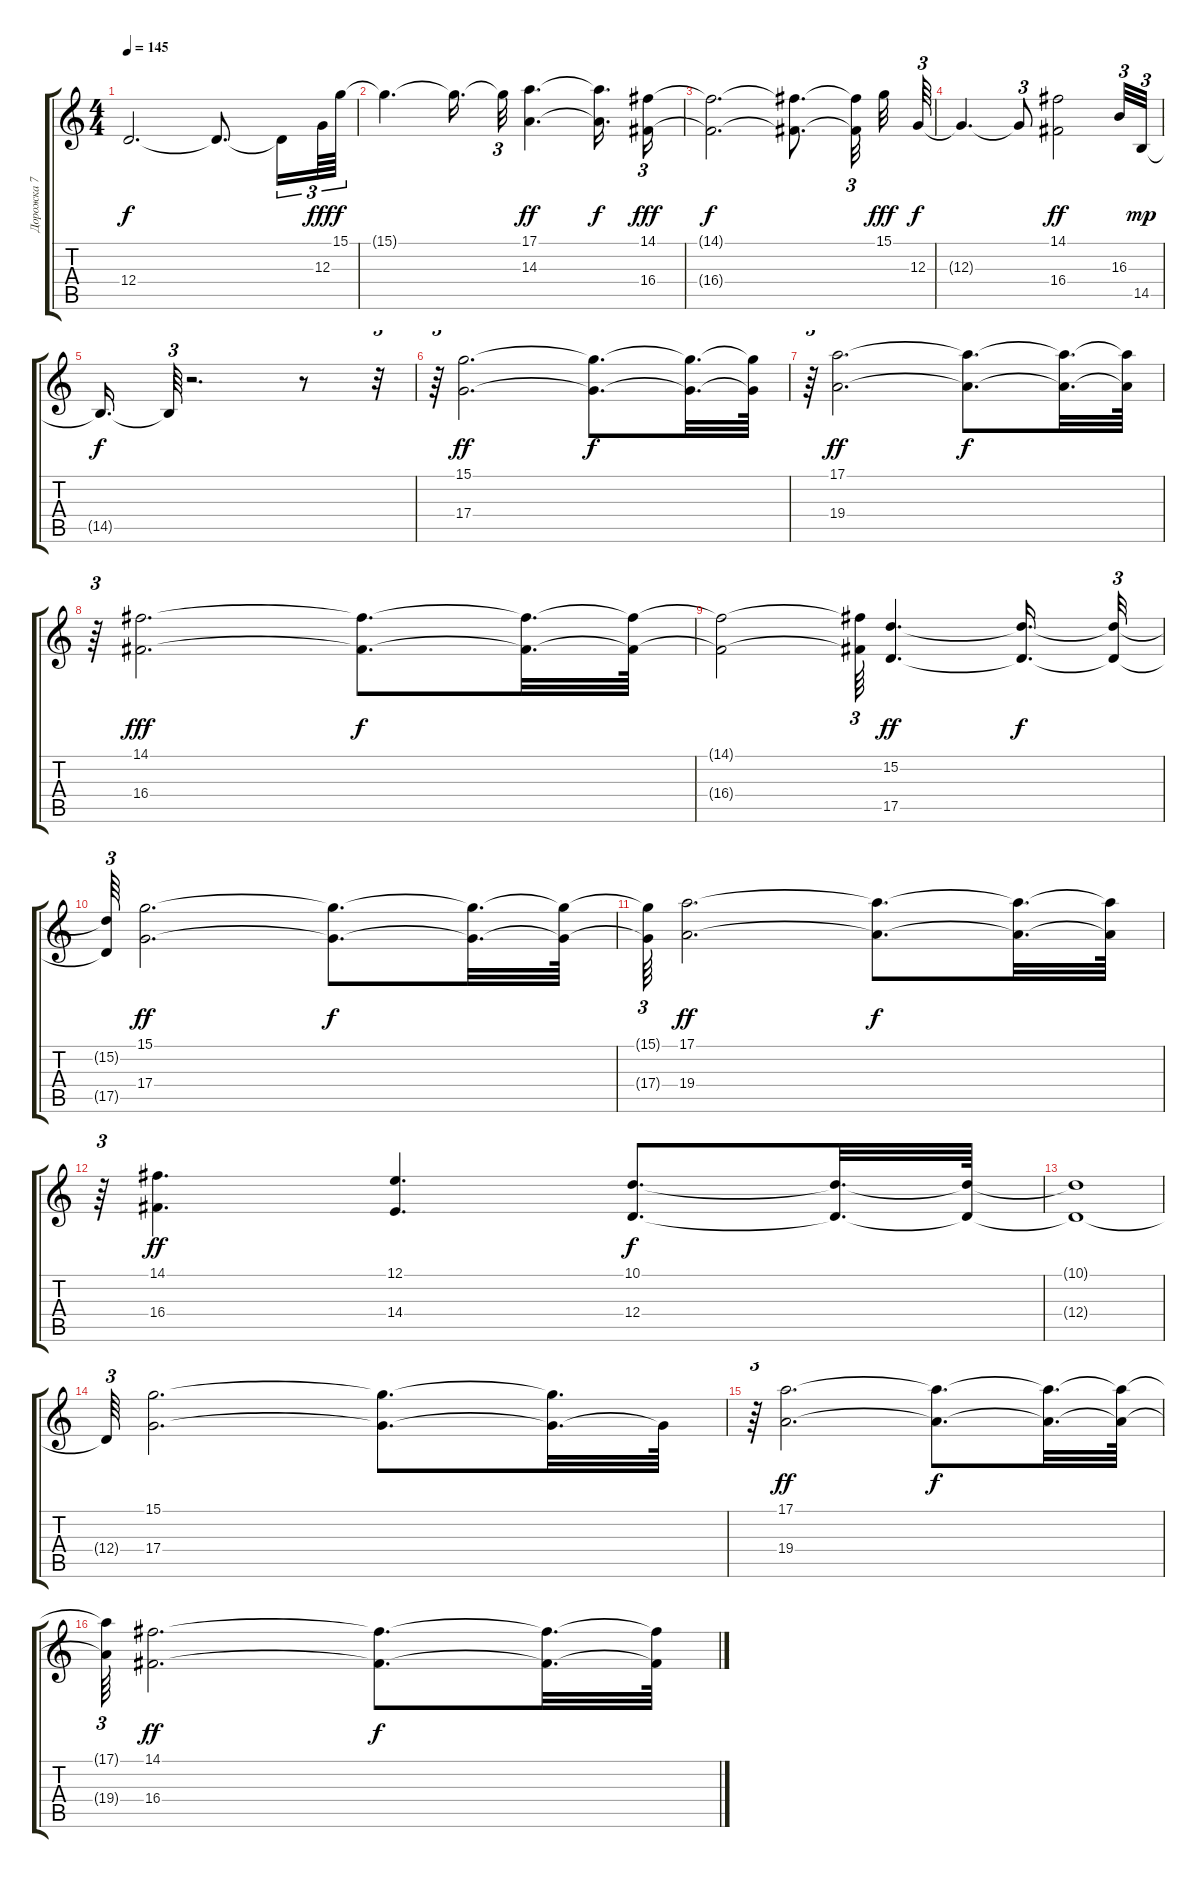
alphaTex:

\track ("Дорожка 7" "Дорожка 7") {instrument stringensemble1}
\staff {score tabs}
\tuning (E4 B3 G3 D3 A2 E2) {hide}
\ts (4 4)
\tempo 145
\clef g2
\ks c
12.4{t}.2{d dy f} 12.4{t}.8{d} 12.4{t}.16{tu (3 2)} 12.3.64{tu (3 2) dy fff} 15.1.64{tu (3 2) dy f} |
15.1{t}.4{d} 15.1{t}.16{d} 15.1{t}.32{tu (3 2)} (17.1 14.3).4{d dy ff} (17.1{t} 14.3{t}).16{d dy f} (14.1 16.4).16{tu (3 2) dy fff} |
(14.1{t} 16.4{t}).2{d dy f} (14.1{t} 16.4{t}).8{d} (14.1{t} 16.4{t}).32{tu (3 2)} 15.1.32{dy fff} 12.3.64{tu (3 2) dy f} |
12.3{t}.4{d} 12.3{t}.8{tu (3 2)} (14.1 16.4).2{dy ff} 16.3.32{tu (3 2)} 14.5.32{tu (3 2) dy mp} |
14.5{t}.16{d dy f} 14.5{t}.64{tu (3 2)} r.2{d} r.8 r.32{tu (3 2)} |
r.64{tu (3 2)} (15.1 17.4).2{d dy ff} (15.1{t} 17.4{t}).8{d dy f} (15.1{t} 17.4{t}).32{d} (15.1{t} 17.4{t}).64 |
r.64{tu (3 2)} (17.1 19.4).2{d dy ff} (17.1{t} 19.4{t}).8{d dy f} (17.1{t} 19.4{t}).32{d} (17.1{t} 19.4{t}).64 |
r.64{tu (3 2)} (14.1 16.4).2{d dy fff} (14.1{t} 16.4{t}).8{d dy f} (14.1{t} 16.4{t}).32{d} (14.1{t} 16.4{t}).64 |
(14.1{t} 16.4{t}).2 (14.1{t} 16.4{t}).64{tu (3 2)} (15.2 17.5).4{d dy ff} (15.2{t} 17.5{t}).16{d dy f} (15.2{t} 17.5{t}).32{tu (3 2)} |
(15.2{t} 17.5{t}).64{tu (3 2)} (15.1 17.4).2{d dy ff} (15.1{t} 17.4{t}).8{d dy f} (15.1{t} 17.4{t}).32{d} (15.1{t} 17.4{t}).64 |
(15.1{t} 17.4{t}).64{tu (3 2)} (17.1 19.4).2{d dy ff} (17.1{t} 19.4{t}).8{d dy f} (17.1{t} 19.4{t}).32{d} (17.1{t} 19.4{t}).64 |
r.64{tu (3 2)} (14.1 16.4).4{d dy ff} (12.1 14.4).4{d} (10.1 12.4).8{d dy f} (10.1{t} 12.4{t}).32{d} (10.1{t} 12.4{t}).64 |
(10.1{t} 12.4{t}).1 |
12.4{t}.64{tu (3 2)} (15.1 17.4).2{d} (15.1{t} 17.4{t}).8{d} (15.1{t} 17.4{t}).32{d} 17.4{t}.64 |
r.64{tu (3 2)} (17.1 19.4).2{d dy ff} (17.1{t} 19.4{t}).8{d dy f} (17.1{t} 19.4{t}).32{d} (17.1{t} 19.4{t}).64 |
(17.1{t} 19.4{t}).64{tu (3 2)} (14.1 16.4).2{d dy ff} (14.1{t} 16.4{t}).8{d dy f} (14.1{t} 16.4{t}).32{d} (14.1{t} 16.4{t}).64
